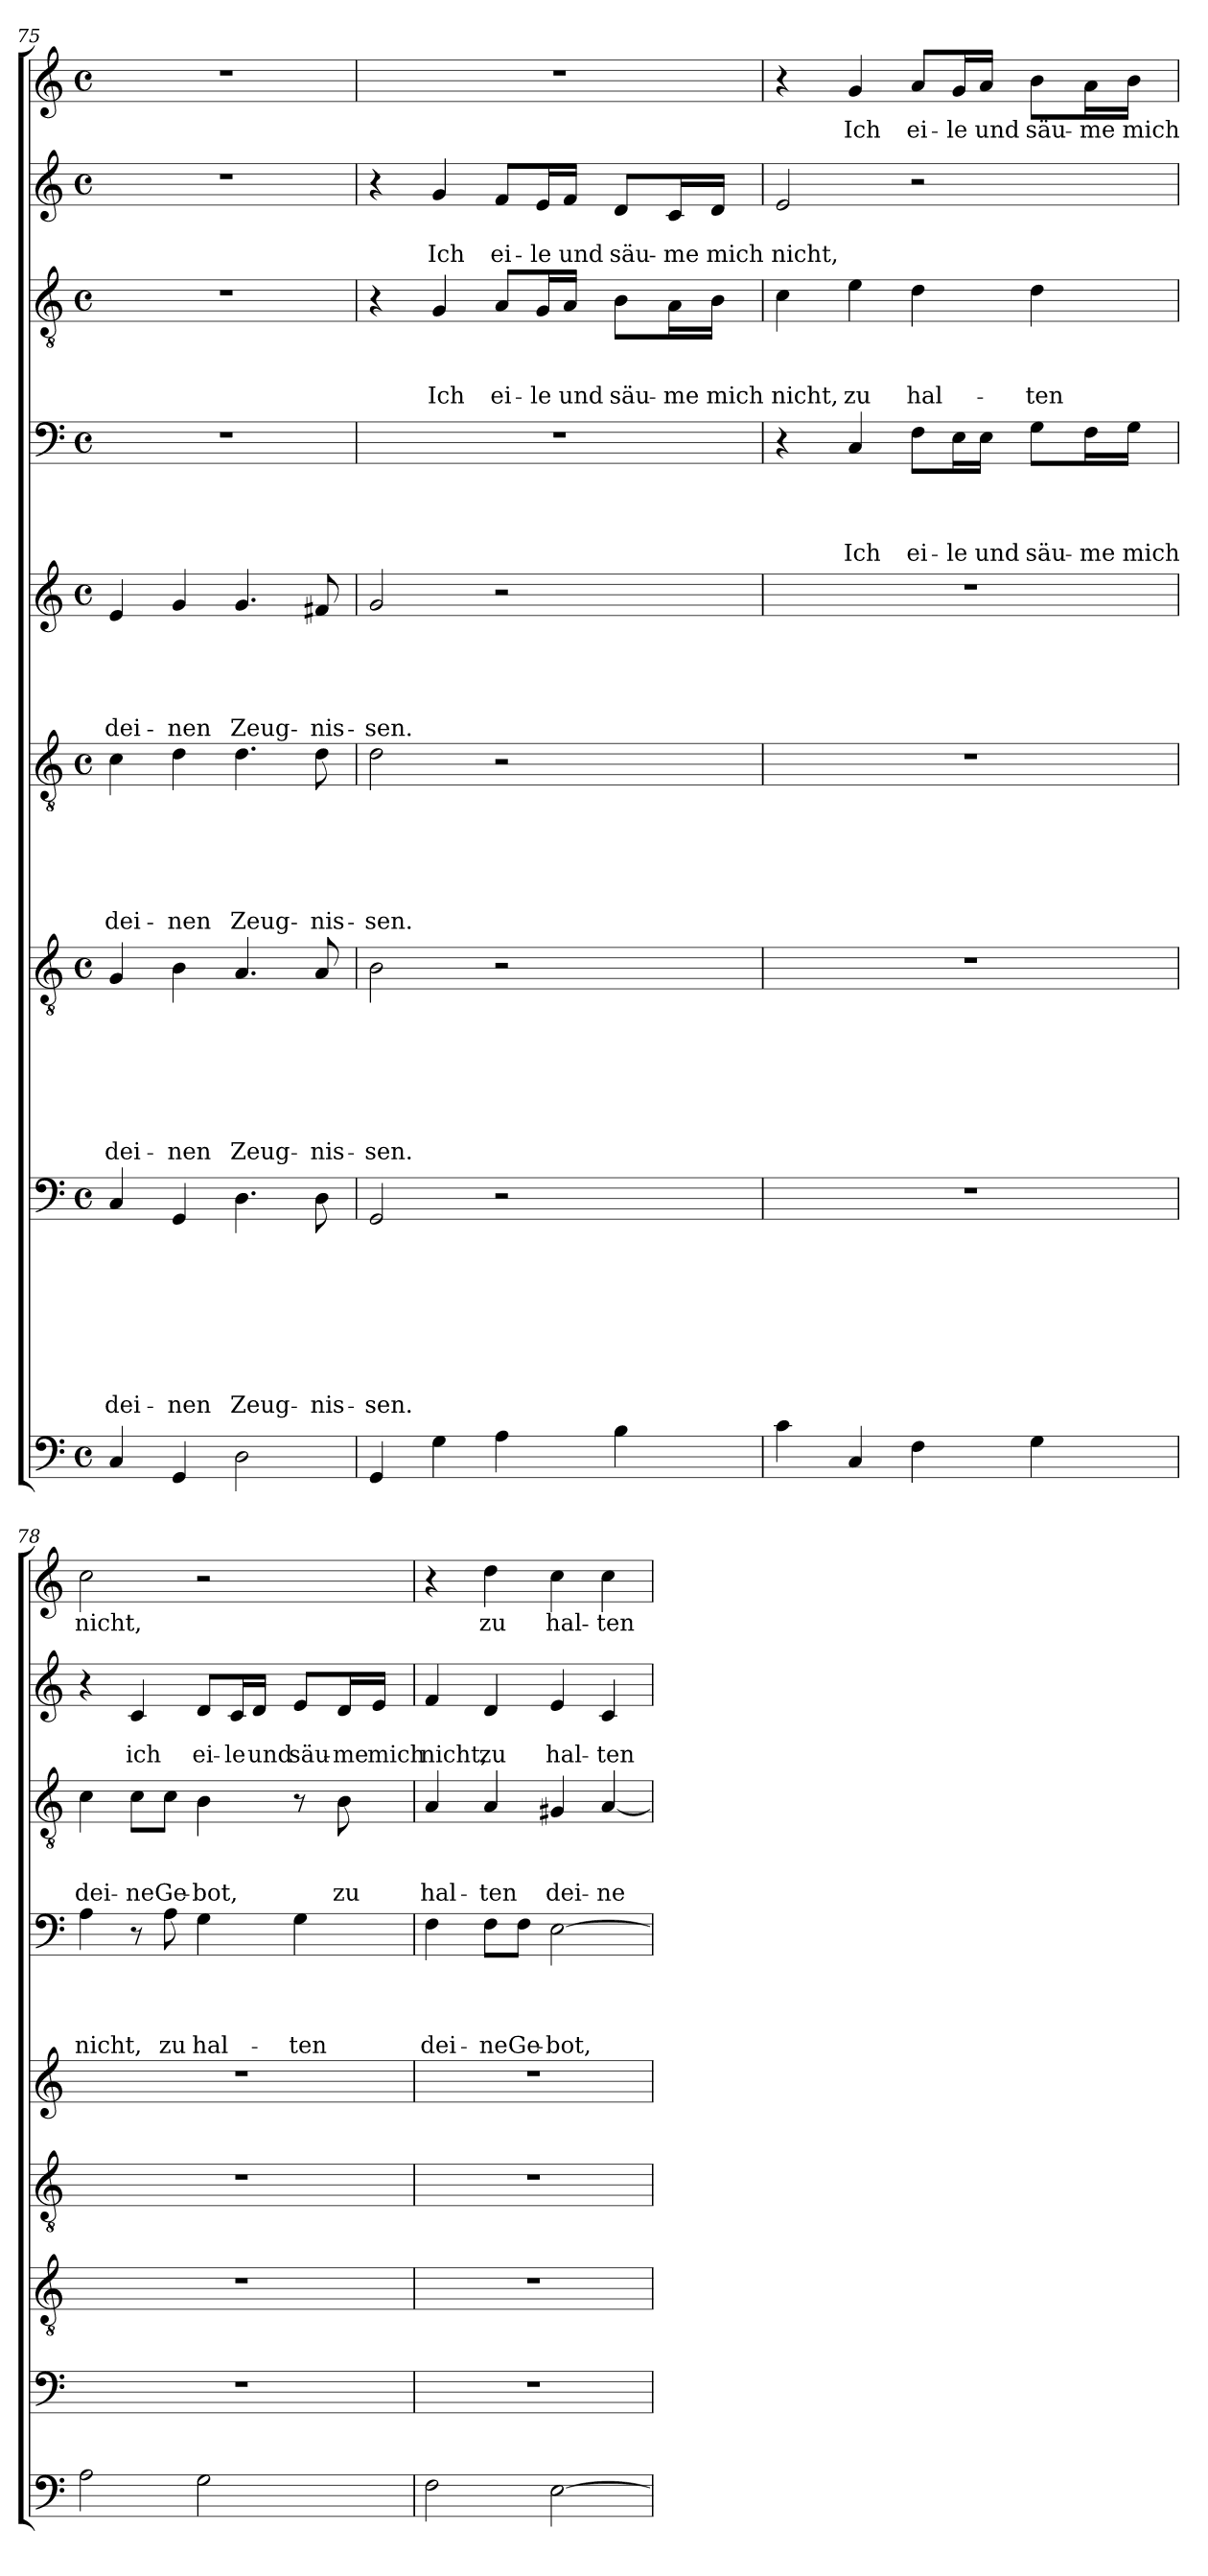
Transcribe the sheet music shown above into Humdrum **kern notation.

**kern	**kern	**text	**text	**text	**text	**text	**text	**text	**text	**kern	**text	**text	**text	**text	**text	**text	**text	**kern	**text	**text	**text	**text	**text	**text	**kern	**text	**text	**text	**text	**text	**kern	**text	**text	**text	**text	**kern	**text	**text	**text	**kern	**text	**text	**kern	**text
*part9	*part8	*part8	*part8	*part8	*part8	*part8	*part8	*part8	*part8	*part7	*part7	*part7	*part7	*part7	*part7	*part7	*part7	*part6	*part6	*part6	*part6	*part6	*part6	*part6	*part5	*part5	*part5	*part5	*part5	*part5	*part4	*part4	*part4	*part4	*part4	*part3	*part3	*part3	*part3	*part2	*part2	*part2	*part1	*part1
*staff9	*staff8	*staff8	*staff8	*staff8	*staff8	*staff8	*staff8	*staff8	*staff8	*staff7	*staff7	*staff7	*staff7	*staff7	*staff7	*staff7	*staff7	*staff6	*staff6	*staff6	*staff6	*staff6	*staff6	*staff6	*staff5	*staff5	*staff5	*staff5	*staff5	*staff5	*staff4	*staff4	*staff4	*staff4	*staff4	*staff3	*staff3	*staff3	*staff3	*staff2	*staff2	*staff2	*staff1	*staff1
*clefF4	*clefF4	*	*	*	*	*	*	*	*	*clefGv2	*	*	*	*	*	*	*	*clefGv2	*	*	*	*	*	*	*clefG2	*	*	*	*	*	*clefF4	*	*	*	*	*clefGv2	*	*	*	*clefG2	*	*	*clefG2	*
*k[]	*k[]	*	*	*	*	*	*	*	*	*k[]	*	*	*	*	*	*	*	*k[]	*	*	*	*	*	*	*k[]	*	*	*	*	*	*k[]	*	*	*	*	*k[]	*	*	*	*k[]	*	*	*k[]	*
*C:	*C:	*	*	*	*	*	*	*	*	*C:	*	*	*	*	*	*	*	*C:	*	*	*	*	*	*	*C:	*	*	*	*	*	*C:	*	*	*	*	*C:	*	*	*	*C:	*	*	*C:	*
*M4/4	*M4/4	*	*	*	*	*	*	*	*	*M4/4	*	*	*	*	*	*	*	*M4/4	*	*	*	*	*	*	*M4/4	*	*	*	*	*	*M4/4	*	*	*	*	*M4/4	*	*	*	*M4/4	*	*	*M4/4	*
*met(c)	*met(c)	*	*	*	*	*	*	*	*	*met(c)	*	*	*	*	*	*	*	*met(c)	*	*	*	*	*	*	*met(c)	*	*	*	*	*	*met(c)	*	*	*	*	*met(c)	*	*	*	*met(c)	*	*	*met(c)	*
=75	=75	=75	=75	=75	=75	=75	=75	=75	=75	=75	=75	=75	=75	=75	=75	=75	=75	=75	=75	=75	=75	=75	=75	=75	=75	=75	=75	=75	=75	=75	=75	=75	=75	=75	=75	=75	=75	=75	=75	=75	=75	=75	=75	=75
!	!	!	!	!	!	!	!	!	!LO:LY:b	!	!	!	!	!	!	!	!LO:LY:b	!	!	!	!	!	!	!LO:LY:b	!	!	!	!	!	!LO:LY:b	!	!	!	!	!	!	!	!	!	!	!	!	!	!
4C/	4C/	.	.	.	.	.	.	.	dei-	4G/	.	.	.	.	.	.	dei-	4c\	.	.	.	.	.	dei-	4e/	.	.	.	.	dei-	1r	.	.	.	.	1r	.	.	.	1r	.	.	1r	.
!	!	!	!	!	!	!	!	!	!LO:LY:b	!	!	!	!	!	!	!	!LO:LY:b	!	!	!	!	!	!	!LO:LY:b	!	!	!	!	!	!LO:LY:b	!	!	!	!	!	!	!	!	!	!	!	!	!	!
4GG/	4GG/	.	.	.	.	.	.	.	-nen	4B\	.	.	.	.	.	.	-nen	4d\	.	.	.	.	.	-nen	4g/	.	.	.	.	-nen	.	.	.	.	.	.	.	.	.	.	.	.	.	.
!	!	!	!	!	!	!	!	!	!LO:LY:b	!	!	!	!	!	!	!	!LO:LY:b	!	!	!	!	!	!	!LO:LY:b	!	!	!	!	!	!LO:LY:b	!	!	!	!	!	!	!	!	!	!	!	!	!	!
2D\	4.D\	.	.	.	.	.	.	.	Zeug-	4.A/	.	.	.	.	.	.	Zeug-	4.d\	.	.	.	.	.	Zeug-	4.g/	.	.	.	.	Zeug-	.	.	.	.	.	.	.	.	.	.	.	.	.	.
!	!	!	!	!	!	!	!	!	!LO:LY:b	!	!	!	!	!	!	!	!LO:LY:b	!	!	!	!	!	!	!LO:LY:b	!	!	!	!	!	!LO:LY:b	!	!	!	!	!	!	!	!	!	!	!	!	!	!
.	8D\	.	.	.	.	.	.	.	-nis-	8A/	.	.	.	.	.	.	-nis-	8d\	.	.	.	.	.	-nis-	8f#X/	.	.	.	.	-nis-	.	.	.	.	.	.	.	.	.	.	.	.	.	.
=76	=76	=76	=76	=76	=76	=76	=76	=76	=76	=76	=76	=76	=76	=76	=76	=76	=76	=76	=76	=76	=76	=76	=76	=76	=76	=76	=76	=76	=76	=76	=76	=76	=76	=76	=76	=76	=76	=76	=76	=76	=76	=76	=76	=76
!	!	!	!	!	!	!	!	!	!LO:LY:b	!	!	!	!	!	!	!	!LO:LY:b	!	!	!	!	!	!	!LO:LY:b	!	!	!	!	!	!LO:LY:b	!	!	!	!	!	!	!	!	!	!	!	!	!	!
4GG/	2GG/	.	.	.	.	.	.	.	-sen.	2B\	.	.	.	.	.	.	-sen.	2d\	.	.	.	.	.	-sen.	2g/	.	.	.	.	-sen.	1r	.	.	.	.	4r	.	.	.	4r	.	.	1r	.
!	!	!	!	!	!	!	!	!	!	!	!	!	!	!	!	!	!	!	!	!	!	!	!	!	!	!	!	!	!	!	!	!	!	!	!	!	!	!	!LO:LY:b	!	!	!LO:LY:b	!	!
4G\	.	.	.	.	.	.	.	.	.	.	.	.	.	.	.	.	.	.	.	.	.	.	.	.	.	.	.	.	.	.	.	.	.	.	.	4G/	.	.	Ich	4g/	.	Ich	.	.
!	!	!	!	!	!	!	!	!	!	!	!	!	!	!	!	!	!	!	!	!	!	!	!	!	!	!	!	!	!	!	!	!	!	!	!	!	!	!	!LO:LY:b	!	!	!LO:LY:b	!	!
4A\	2r	.	.	.	.	.	.	.	.	2r	.	.	.	.	.	.	.	2r	.	.	.	.	.	.	2r	.	.	.	.	.	.	.	.	.	.	8A/L	.	.	ei-	8f/L	.	ei-	.	.
!	!	!	!	!	!	!	!	!	!	!	!	!	!	!	!	!	!	!	!	!	!	!	!	!	!	!	!	!	!	!	!	!	!	!	!	!	!	!	!LO:LY:b	!	!	!LO:LY:b	!	!
.	.	.	.	.	.	.	.	.	.	.	.	.	.	.	.	.	.	.	.	.	.	.	.	.	.	.	.	.	.	.	.	.	.	.	.	16G/L	.	.	-le	16e/L	.	-le	.	.
!	!	!	!	!	!	!	!	!	!	!	!	!	!	!	!	!	!	!	!	!	!	!	!	!	!	!	!	!	!	!	!	!	!	!	!	!	!	!	!LO:LY:b	!	!	!LO:LY:b	!	!
.	.	.	.	.	.	.	.	.	.	.	.	.	.	.	.	.	.	.	.	.	.	.	.	.	.	.	.	.	.	.	.	.	.	.	.	16A/JJ	.	.	und	16f/JJ	.	und	.	.
!	!	!	!	!	!	!	!	!	!	!	!	!	!	!	!	!	!	!	!	!	!	!	!	!	!	!	!	!	!	!	!	!	!	!	!	!	!	!	!LO:LY:b	!	!	!LO:LY:b	!	!
4B\	.	.	.	.	.	.	.	.	.	.	.	.	.	.	.	.	.	.	.	.	.	.	.	.	.	.	.	.	.	.	.	.	.	.	.	8B\L	.	.	säu-	8d/L	.	säu-	.	.
!	!	!	!	!	!	!	!	!	!	!	!	!	!	!	!	!	!	!	!	!	!	!	!	!	!	!	!	!	!	!	!	!	!	!	!	!	!	!	!LO:LY:b	!	!	!LO:LY:b	!	!
.	.	.	.	.	.	.	.	.	.	.	.	.	.	.	.	.	.	.	.	.	.	.	.	.	.	.	.	.	.	.	.	.	.	.	.	16A\L	.	.	-me	16c/L	.	-me	.	.
!	!	!	!	!	!	!	!	!	!	!	!	!	!	!	!	!	!	!	!	!	!	!	!	!	!	!	!	!	!	!	!	!	!	!	!	!	!	!	!LO:LY:b	!	!	!LO:LY:b	!	!
.	.	.	.	.	.	.	.	.	.	.	.	.	.	.	.	.	.	.	.	.	.	.	.	.	.	.	.	.	.	.	.	.	.	.	.	16B\JJ	.	.	mich	16d/JJ	.	mich	.	.
=77	=77	=77	=77	=77	=77	=77	=77	=77	=77	=77	=77	=77	=77	=77	=77	=77	=77	=77	=77	=77	=77	=77	=77	=77	=77	=77	=77	=77	=77	=77	=77	=77	=77	=77	=77	=77	=77	=77	=77	=77	=77	=77	=77	=77
!	!	!	!	!	!	!	!	!	!	!	!	!	!	!	!	!	!	!	!	!	!	!	!	!	!	!	!	!	!	!	!	!	!	!	!	!	!	!	!LO:LY:b	!	!	!LO:LY:b	!	!
4c\	1r	.	.	.	.	.	.	.	.	1r	.	.	.	.	.	.	.	1r	.	.	.	.	.	.	1r	.	.	.	.	.	4r	.	.	.	.	4c\	.	.	nicht,	2e/	.	nicht,	4r	.
!	!	!	!	!	!	!	!	!	!	!	!	!	!	!	!	!	!	!	!	!	!	!	!	!	!	!	!	!	!	!	!	!	!	!	!LO:LY:b	!	!	!	!LO:LY:b	!	!	!	!	!LO:LY:b
4C/	.	.	.	.	.	.	.	.	.	.	.	.	.	.	.	.	.	.	.	.	.	.	.	.	.	.	.	.	.	.	4C/	.	.	.	Ich	4e\	.	.	zu	.	.	.	4g/	Ich
!	!	!	!	!	!	!	!	!	!	!	!	!	!	!	!	!	!	!	!	!	!	!	!	!	!	!	!	!	!	!	!	!	!	!	!LO:LY:b	!	!	!	!LO:LY:b	!	!	!	!	!LO:LY:b
4F\	.	.	.	.	.	.	.	.	.	.	.	.	.	.	.	.	.	.	.	.	.	.	.	.	.	.	.	.	.	.	8F\L	.	.	.	ei-	4d\	.	.	hal-	2r	.	.	8a/L	ei-
!	!	!	!	!	!	!	!	!	!	!	!	!	!	!	!	!	!	!	!	!	!	!	!	!	!	!	!	!	!	!	!	!	!	!	!LO:LY:b	!	!	!	!	!	!	!	!	!LO:LY:b
.	.	.	.	.	.	.	.	.	.	.	.	.	.	.	.	.	.	.	.	.	.	.	.	.	.	.	.	.	.	.	16E\L	.	.	.	-le	.	.	.	.	.	.	.	16g/L	-le
!	!	!	!	!	!	!	!	!	!	!	!	!	!	!	!	!	!	!	!	!	!	!	!	!	!	!	!	!	!	!	!	!	!	!	!LO:LY:b	!	!	!	!	!	!	!	!	!LO:LY:b
.	.	.	.	.	.	.	.	.	.	.	.	.	.	.	.	.	.	.	.	.	.	.	.	.	.	.	.	.	.	.	16E\JJ	.	.	.	und	.	.	.	.	.	.	.	16a/JJ	und
!	!	!	!	!	!	!	!	!	!	!	!	!	!	!	!	!	!	!	!	!	!	!	!	!	!	!	!	!	!	!	!	!	!	!	!LO:LY:b	!	!	!	!LO:LY:b	!	!	!	!	!LO:LY:b
4G\	.	.	.	.	.	.	.	.	.	.	.	.	.	.	.	.	.	.	.	.	.	.	.	.	.	.	.	.	.	.	8G\L	.	.	.	säu-	4d\	.	.	-ten	.	.	.	8b\L	säu-
!	!	!	!	!	!	!	!	!	!	!	!	!	!	!	!	!	!	!	!	!	!	!	!	!	!	!	!	!	!	!	!	!	!	!	!LO:LY:b	!	!	!	!	!	!	!	!	!LO:LY:b
.	.	.	.	.	.	.	.	.	.	.	.	.	.	.	.	.	.	.	.	.	.	.	.	.	.	.	.	.	.	.	16F\L	.	.	.	-me	.	.	.	.	.	.	.	16a\L	-me
!	!	!	!	!	!	!	!	!	!	!	!	!	!	!	!	!	!	!	!	!	!	!	!	!	!	!	!	!	!	!	!	!	!	!	!LO:LY:b	!	!	!	!	!	!	!	!	!LO:LY:b
.	.	.	.	.	.	.	.	.	.	.	.	.	.	.	.	.	.	.	.	.	.	.	.	.	.	.	.	.	.	.	16G\JJ	.	.	.	mich	.	.	.	.	.	.	.	16b\JJ	mich
!!LO:LB:g=z
=78	=78	=78	=78	=78	=78	=78	=78	=78	=78	=78	=78	=78	=78	=78	=78	=78	=78	=78	=78	=78	=78	=78	=78	=78	=78	=78	=78	=78	=78	=78	=78	=78	=78	=78	=78	=78	=78	=78	=78	=78	=78	=78	=78	=78
!	!	!	!	!	!	!	!	!	!	!	!	!	!	!	!	!	!	!	!	!	!	!	!	!	!	!	!	!	!	!	!	!	!	!	!LO:LY:b	!	!	!	!LO:LY:b	!	!	!	!	!LO:LY:b
2A\	1r	.	.	.	.	.	.	.	.	1r	.	.	.	.	.	.	.	1r	.	.	.	.	.	.	1r	.	.	.	.	.	4A\	.	.	.	nicht,	4c\	.	.	dei-	4r	.	.	2cc\	nicht,
!	!	!	!	!	!	!	!	!	!	!	!	!	!	!	!	!	!	!	!	!	!	!	!	!	!	!	!	!	!	!	!	!	!	!	!	!	!	!	!LO:LY:b	!	!	!LO:LY:b	!	!
.	.	.	.	.	.	.	.	.	.	.	.	.	.	.	.	.	.	.	.	.	.	.	.	.	.	.	.	.	.	.	8r	.	.	.	.	8c\L	.	.	-ne	4c/	.	ich	.	.
!	!	!	!	!	!	!	!	!	!	!	!	!	!	!	!	!	!	!	!	!	!	!	!	!	!	!	!	!	!	!	!	!	!	!	!LO:LY:b	!	!	!	!LO:LY:b	!	!	!	!	!
.	.	.	.	.	.	.	.	.	.	.	.	.	.	.	.	.	.	.	.	.	.	.	.	.	.	.	.	.	.	.	8A\	.	.	.	zu	8c\J	.	.	Ge-	.	.	.	.	.
!	!	!	!	!	!	!	!	!	!	!	!	!	!	!	!	!	!	!	!	!	!	!	!	!	!	!	!	!	!	!	!	!	!	!	!LO:LY:b	!	!	!	!LO:LY:b	!	!	!LO:LY:b	!	!
2G\	.	.	.	.	.	.	.	.	.	.	.	.	.	.	.	.	.	.	.	.	.	.	.	.	.	.	.	.	.	.	4G\	.	.	.	hal-	4B\	.	.	-bot,	8d/L	.	ei-	2r	.
!	!	!	!	!	!	!	!	!	!	!	!	!	!	!	!	!	!	!	!	!	!	!	!	!	!	!	!	!	!	!	!	!	!	!	!	!	!	!	!	!	!	!LO:LY:b	!	!
.	.	.	.	.	.	.	.	.	.	.	.	.	.	.	.	.	.	.	.	.	.	.	.	.	.	.	.	.	.	.	.	.	.	.	.	.	.	.	.	16c/L	.	-le	.	.
!	!	!	!	!	!	!	!	!	!	!	!	!	!	!	!	!	!	!	!	!	!	!	!	!	!	!	!	!	!	!	!	!	!	!	!	!	!	!	!	!	!	!LO:LY:b	!	!
.	.	.	.	.	.	.	.	.	.	.	.	.	.	.	.	.	.	.	.	.	.	.	.	.	.	.	.	.	.	.	.	.	.	.	.	.	.	.	.	16d/JJ	.	und	.	.
!	!	!	!	!	!	!	!	!	!	!	!	!	!	!	!	!	!	!	!	!	!	!	!	!	!	!	!	!	!	!	!	!	!	!	!LO:LY:b	!	!	!	!	!	!	!LO:LY:b	!	!
.	.	.	.	.	.	.	.	.	.	.	.	.	.	.	.	.	.	.	.	.	.	.	.	.	.	.	.	.	.	.	4G\	.	.	.	-ten	8r	.	.	.	8e/L	.	säu-	.	.
!	!	!	!	!	!	!	!	!	!	!	!	!	!	!	!	!	!	!	!	!	!	!	!	!	!	!	!	!	!	!	!	!	!	!	!	!	!	!	!LO:LY:b	!	!	!LO:LY:b	!	!
.	.	.	.	.	.	.	.	.	.	.	.	.	.	.	.	.	.	.	.	.	.	.	.	.	.	.	.	.	.	.	.	.	.	.	.	8B\	.	.	zu	16d/L	.	-me	.	.
!	!	!	!	!	!	!	!	!	!	!	!	!	!	!	!	!	!	!	!	!	!	!	!	!	!	!	!	!	!	!	!	!	!	!	!	!	!	!	!	!	!	!LO:LY:b	!	!
.	.	.	.	.	.	.	.	.	.	.	.	.	.	.	.	.	.	.	.	.	.	.	.	.	.	.	.	.	.	.	.	.	.	.	.	.	.	.	.	16e/JJ	.	mich	.	.
=79	=79	=79	=79	=79	=79	=79	=79	=79	=79	=79	=79	=79	=79	=79	=79	=79	=79	=79	=79	=79	=79	=79	=79	=79	=79	=79	=79	=79	=79	=79	=79	=79	=79	=79	=79	=79	=79	=79	=79	=79	=79	=79	=79	=79
!	!	!	!	!	!	!	!	!	!	!	!	!	!	!	!	!	!	!	!	!	!	!	!	!	!	!	!	!	!	!	!	!	!	!	!LO:LY:b	!	!	!	!LO:LY:b	!	!	!LO:LY:b	!	!
2F\	1r	.	.	.	.	.	.	.	.	1r	.	.	.	.	.	.	.	1r	.	.	.	.	.	.	1r	.	.	.	.	.	4F\	.	.	.	dei-	4A/	.	.	hal-	4f/	.	nicht,	4r	.
!	!	!	!	!	!	!	!	!	!	!	!	!	!	!	!	!	!	!	!	!	!	!	!	!	!	!	!	!	!	!	!	!	!	!	!LO:LY:b	!	!	!	!LO:LY:b	!	!	!LO:LY:b	!	!LO:LY:b
.	.	.	.	.	.	.	.	.	.	.	.	.	.	.	.	.	.	.	.	.	.	.	.	.	.	.	.	.	.	.	8F\L	.	.	.	-ne	4A/	.	.	-ten	4d/	.	zu	4dd\	zu
!	!	!	!	!	!	!	!	!	!	!	!	!	!	!	!	!	!	!	!	!	!	!	!	!	!	!	!	!	!	!	!	!	!	!	!LO:LY:b	!	!	!	!	!	!	!	!	!
.	.	.	.	.	.	.	.	.	.	.	.	.	.	.	.	.	.	.	.	.	.	.	.	.	.	.	.	.	.	.	8F\J	.	.	.	Ge-	.	.	.	.	.	.	.	.	.
!	!	!	!	!	!	!	!	!	!	!	!	!	!	!	!	!	!	!	!	!	!	!	!	!	!	!	!	!	!	!	!	!	!	!	!LO:LY:b	!	!	!	!LO:LY:b	!	!	!LO:LY:b	!	!LO:LY:b
[2E\	.	.	.	.	.	.	.	.	.	.	.	.	.	.	.	.	.	.	.	.	.	.	.	.	.	.	.	.	.	.	[2E\	.	.	.	-bot,	4G#X/	.	.	dei-	4e/	.	hal-	4cc\	hal-
!	!	!	!	!	!	!	!	!	!	!	!	!	!	!	!	!	!	!	!	!	!	!	!	!	!	!	!	!	!	!	!	!	!	!	!	!	!	!	!LO:LY:b	!	!	!LO:LY:b	!	!LO:LY:b
.	.	.	.	.	.	.	.	.	.	.	.	.	.	.	.	.	.	.	.	.	.	.	.	.	.	.	.	.	.	.	.	.	.	.	.	[4A/	.	.	-ne	4c/	.	-ten	4cc\	-ten
=	=	=	=	=	=	=	=	=	=	=	=	=	=	=	=	=	=	=	=	=	=	=	=	=	=	=	=	=	=	=	=	=	=	=	=	=	=	=	=	=	=	=	=	=
*-	*-	*-	*-	*-	*-	*-	*-	*-	*-	*-	*-	*-	*-	*-	*-	*-	*-	*-	*-	*-	*-	*-	*-	*-	*-	*-	*-	*-	*-	*-	*-	*-	*-	*-	*-	*-	*-	*-	*-	*-	*-	*-	*-	*-
